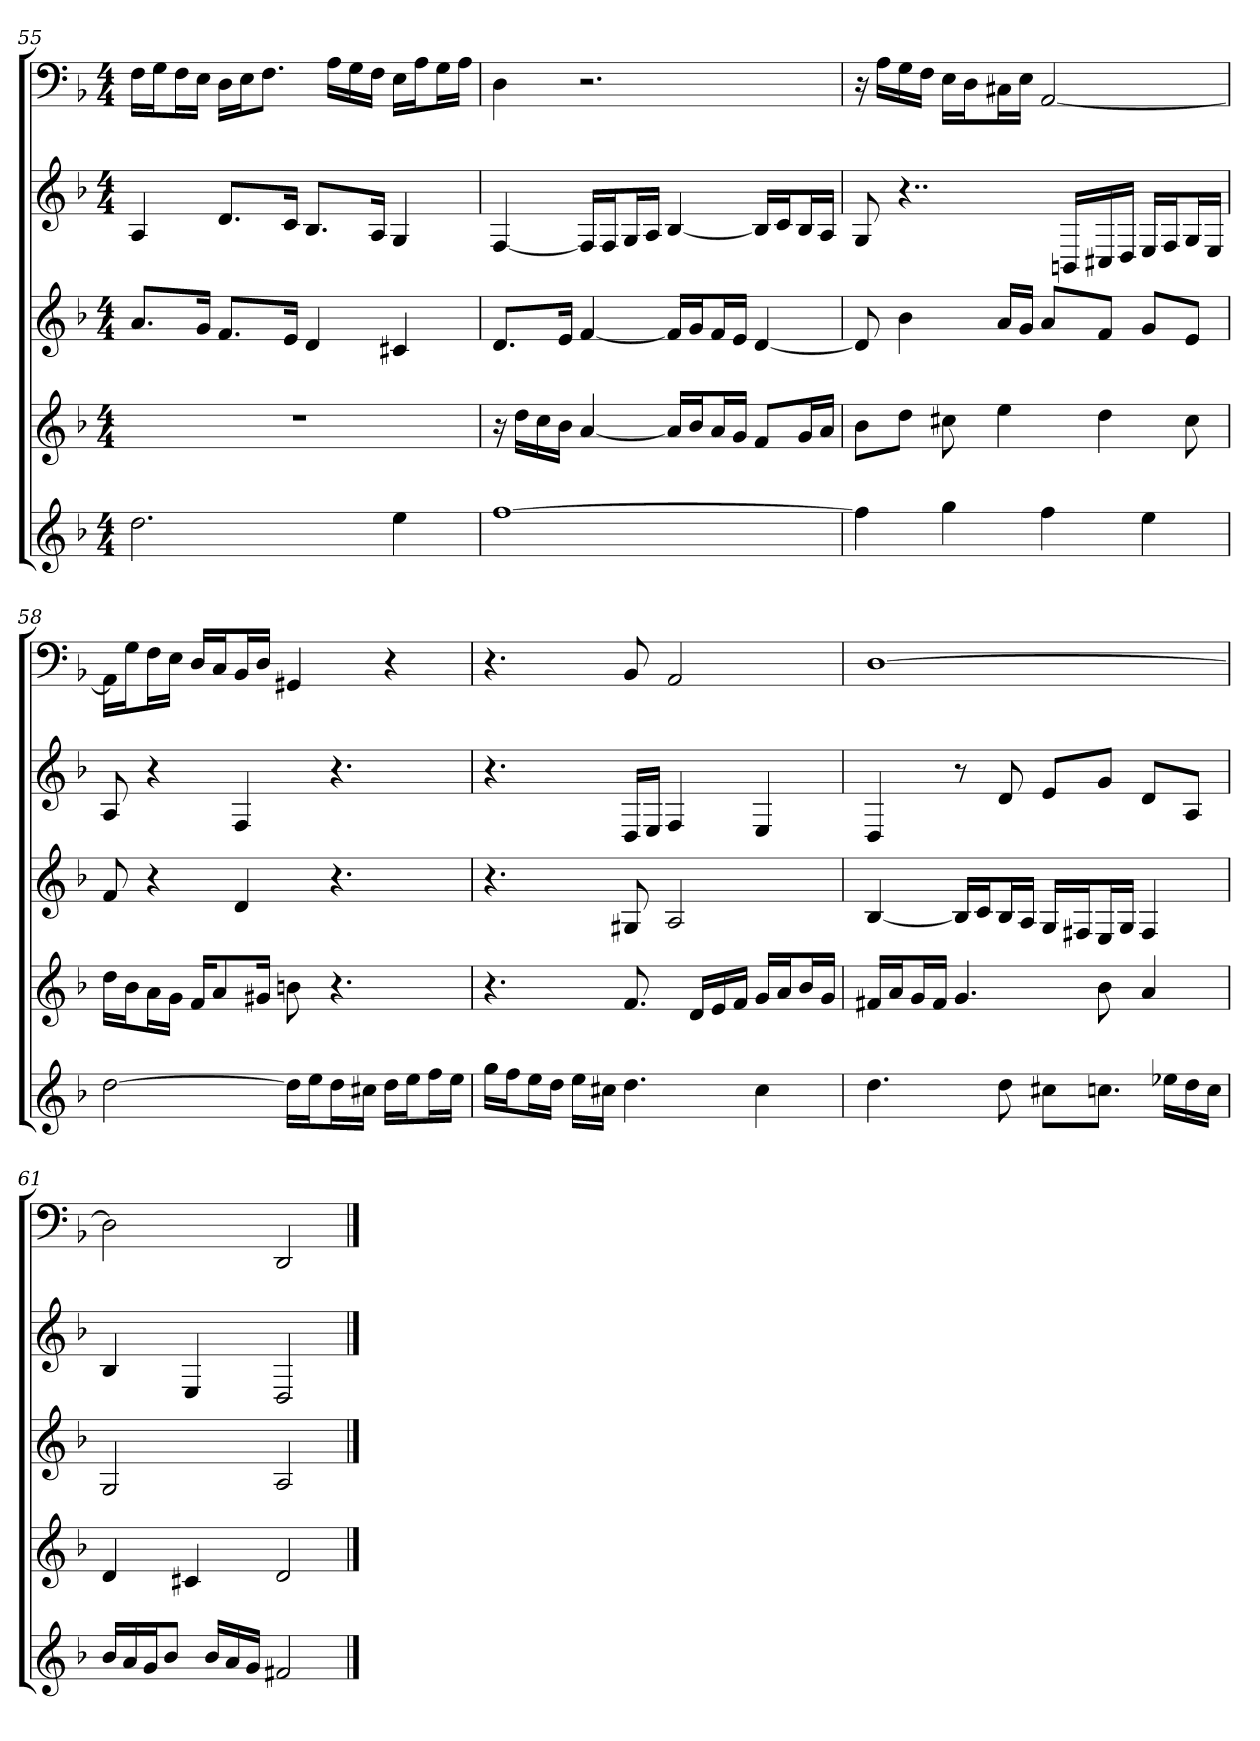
**kern	**kern	**kern	**kern	**kern
*part5	*part4	*part3	*part2	*part1
*staff5	*staff4	*staff3	*staff2	*staff1
*k[b-]	*k[b-]	*k[b-]	*k[b-]	*k[b-]
*d:	*d:	*d:	*d:	*d:
*M4/4	*M4/4	*M4/4	*M4/4	*M4/4
=55	=55	=55	=55	=55
2.dd	1r	8.aL	4A	16FLL
.	.	.	.	16GJ
.	.	.	.	16FL
.	.	16gJk	.	16EJJ
.	.	8.fL	8.dL	16DLL
.	.	.	.	16EJ
.	.	.	.	8.FJ
.	.	16eJk	16cJk	.
.	.	4d	8.B-L	.
.	.	.	.	16ALL
.	.	.	.	16G
.	.	.	16AJk	16FJJ
4ee	.	4c#X	4G	16ELL
.	.	.	.	16AJ
.	.	.	.	16GL
.	.	.	.	16AJJ
=56	=56	=56	=56	=56
[1ff	16r	8.dL	[4F	4D
.	16ddLL	.	.	.
.	16cc	.	.	.
.	16b-JJ	16eJk	.	.
.	[4a	[4f	16FLL]	2.r
.	.	.	16FJ	.
.	.	.	16GL	.
.	.	.	16AJJ	.
.	16aLL]	16fLL]	[4B-	.
.	16b-J	16gJ	.	.
.	16aL	16fL	.	.
.	16gJJ	16eJJ	.	.
.	8fL	[4d	16B-LL]	.
.	.	.	16cJ	.
.	16gL	.	16B-L	.
.	16aJJ	.	16AJJ	.
=57	=57	=57	=57	=57
4ff]	8b-L	8d]	8G	16r
.	.	.	.	16ALL
.	8ddJ	4b-	4..r	16G
.	.	.	.	16FJJ
4gg	8cc#X	.	.	16ELL
.	.	.	.	16DJ
.	4ee	16aLL	.	16C#XL
.	.	16gJJ	.	16EJJ
4ff	.	8aL	.	[2AA
.	.	.	16BBnLL	.
.	4dd	8fJ	16C#X	.
.	.	.	16DJJ	.
4ee	.	8gL	16ELL	.
.	.	.	16FJ	.
.	8cc#	8eJ	16GL	.
.	.	.	16EJJ	.
=58	=58	=58	=58	=58
[2dd	16ddLL	8f	8A	16AALL]
.	16b-J	.	.	16GJ
.	16aL	4r	4r	16FL
.	16gJJ	.	.	16EJJ
.	16fKL	.	.	16DLL
.	8a	.	.	16CJ
.	.	4d	4F	16BB-L
.	16g#XJk	.	.	16DJJ
16ddLL]	8bn	.	.	4GG#X
16eeJ	.	.	.	.
16ddL	4.r	4.r	4.r	.
16cc#XJJ	.	.	.	.
16ddLL	.	.	.	4r
16eeJ	.	.	.	.
16ffL	.	.	.	.
16eeJJ	.	.	.	.
=59	=59	=59	=59	=59
16ggLL	4.r	4.r	4.r	4.r
16ffJ	.	.	.	.
16eeL	.	.	.	.
16ddJJ	.	.	.	.
16eeLL	.	.	.	.
16cc#XJJ	.	.	.	.
4.dd	8.f	8G#X	16DLL	8BB-
.	.	.	16EJJ	.
.	.	2A	4F	2AA
.	16dLL	.	.	.
.	16e	.	.	.
.	16fJJ	.	.	.
4cc#	16gLL	.	4E	.
.	16aJ	.	.	.
.	16b-L	.	.	.
.	16gJJ	.	.	.
=60	=60	=60	=60	=60
4.dd	16f#XLL	[4B-	4D	[1D
.	16aJ	.	.	.
.	16gL	.	.	.
.	16f#JJ	.	.	.
.	4.g	16B-LL]	8r	.
.	.	16cJ	.	.
8dd	.	16B-L	8d	.
.	.	16AJJ	.	.
8cc#XL	.	16GLL	8eL	.
.	.	16F#XJ	.	.
8.ccnJ	8b-	16EL	8gJ	.
.	.	16GJJ	.	.
.	4a	4F#	8dL	.
16ee-XLL	.	.	.	.
16dd	.	.	8AJ	.
16ccJJ	.	.	.	.
=61	=61	=61	=61	=61
16b-LL	4d	2G	4B-	2D]
16aJ	.	.	.	.
16gK	.	.	.	.
8b-J	.	.	.	.
.	4c#X	.	4E	.
16b-LL	.	.	.	.
16a	.	.	.	.
16gJJ	.	.	.	.
2f#X	2d	2A	2D	2DD
==	==	==	==	==
*-	*-	*-	*-	*-
